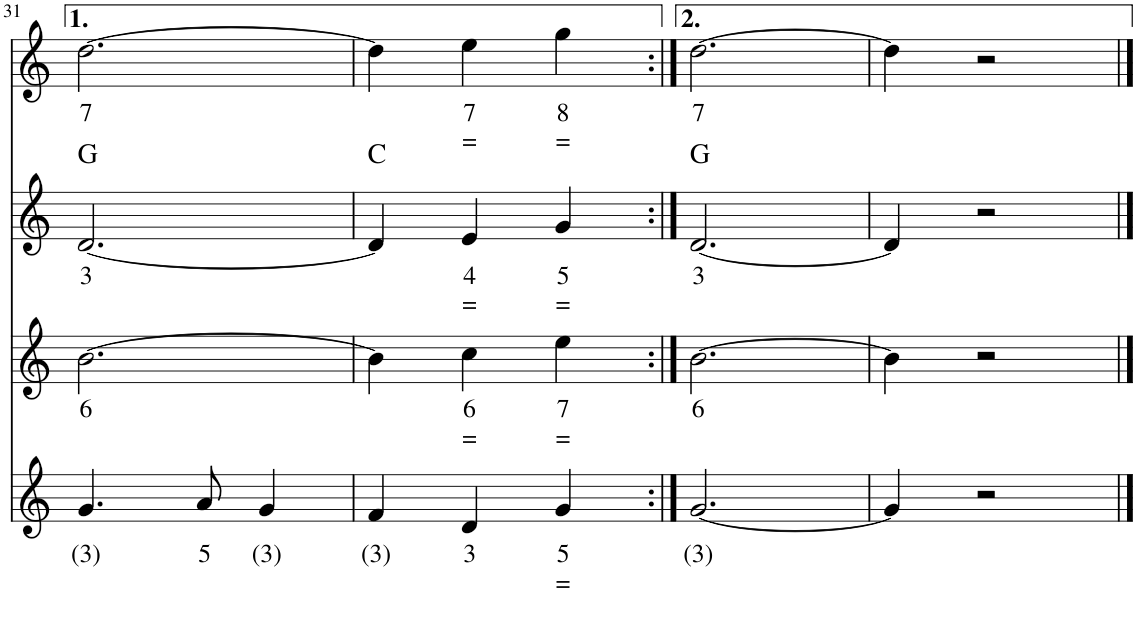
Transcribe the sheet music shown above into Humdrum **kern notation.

**kern	**text	**text	**kern	**text	**text	**kern	**text	**text	**harte	**kern	**text	**text
*part4	*part4	*part4	*part3	*part3	*part3	*part2	*part2	*part2	*part2	*part1	*part1	*part1
*staff4	*staff4	*staff4	*staff3	*staff3	*staff3	*staff2	*staff2	*staff2	*	*staff1	*staff1	*staff1
*I"Fagot, Bassoon	*	*	*I"Hobo, Oboe	*	*	*I"Stem	*	*	*	*I"Bandoneon, Flute	*	*
!!LO:PB:g=z
*clefG2	*	*	*clefG2	*	*	*clefG2	*	*	*	*clefG2	*	*
*k[]	*	*	*k[]	*	*	*k[]	*	*	*	*k[]	*	*
*M3/4	*	*	*M3/4	*	*	*M3/4	*	*	*	*M3/4	*	*
=31	=31	=31	=31	=31	=31	=31	=31	=31	=31	=31	=31	=31
!	!LO:LY:b	!	!	!LO:LY:b	!	!	!LO:LY:b	!	!	!	!LO:LY:b	!
4.g/	(3)	.	[2.b\	6	.	[2.d/	3	.	G:maj	[2.dd\	7	.
!	!LO:LY:b	!	!	!	!	!	!	!	!	!	!	!
8a/	5	.	.	.	.	.	.	.	.	.	.	.
!	!LO:LY:b	!	!	!	!	!	!	!	!	!	!	!
4g/	(3)	.	.	.	.	.	.	.	.	.	.	.
=32	=32	=32	=32	=32	=32	=32	=32	=32	=32	=32	=32	=32
!	!LO:LY:b	!	!	!	!	!	!	!	!	!	!	!
4f/	(3)	.	4b\]	.	.	4d/]	.	.	C:maj	4dd\]	.	.
!	!LO:LY:b	!	!	!LO:LY:b	!LO:LY:b	!	!LO:LY:b	!LO:LY:b	!	!	!LO:LY:b	!LO:LY:b
4d/	3	.	4cc\	6	=	4e/	4	=	.	4ee\	7	=
!	!LO:LY:b	!LO:LY:b	!	!LO:LY:b	!LO:LY:b	!	!LO:LY:b	!LO:LY:b	!	!	!LO:LY:b	!LO:LY:b
4g/	5	=	4ee\	7	=	4g/	5	=	.	4gg\	8	=
=33:|!	=33:|!	=33:|!	=33:|!	=33:|!	=33:|!	=33:|!	=33:|!	=33:|!	=33:|!	=33:|!	=33:|!	=33:|!
!	!LO:LY:b	!	!	!LO:LY:b	!	!	!LO:LY:b	!	!	!	!LO:LY:b	!
[2.g/	(3)	.	[2.b\	6	.	[2.d/	3	.	G:maj	[2.dd\	7	.
=34	=34	=34	=34	=34	=34	=34	=34	=34	=34	=34	=34	=34
4g/]	.	.	4b\]	.	.	4d/]	.	.	.	4dd\]	.	.
2r	.	.	2r	.	.	2r	.	.	.	2r	.	.
==	==	==	==	==	==	==	==	==	==	==	==	==
*-	*-	*-	*-	*-	*-	*-	*-	*-	*-	*-	*-	*-
